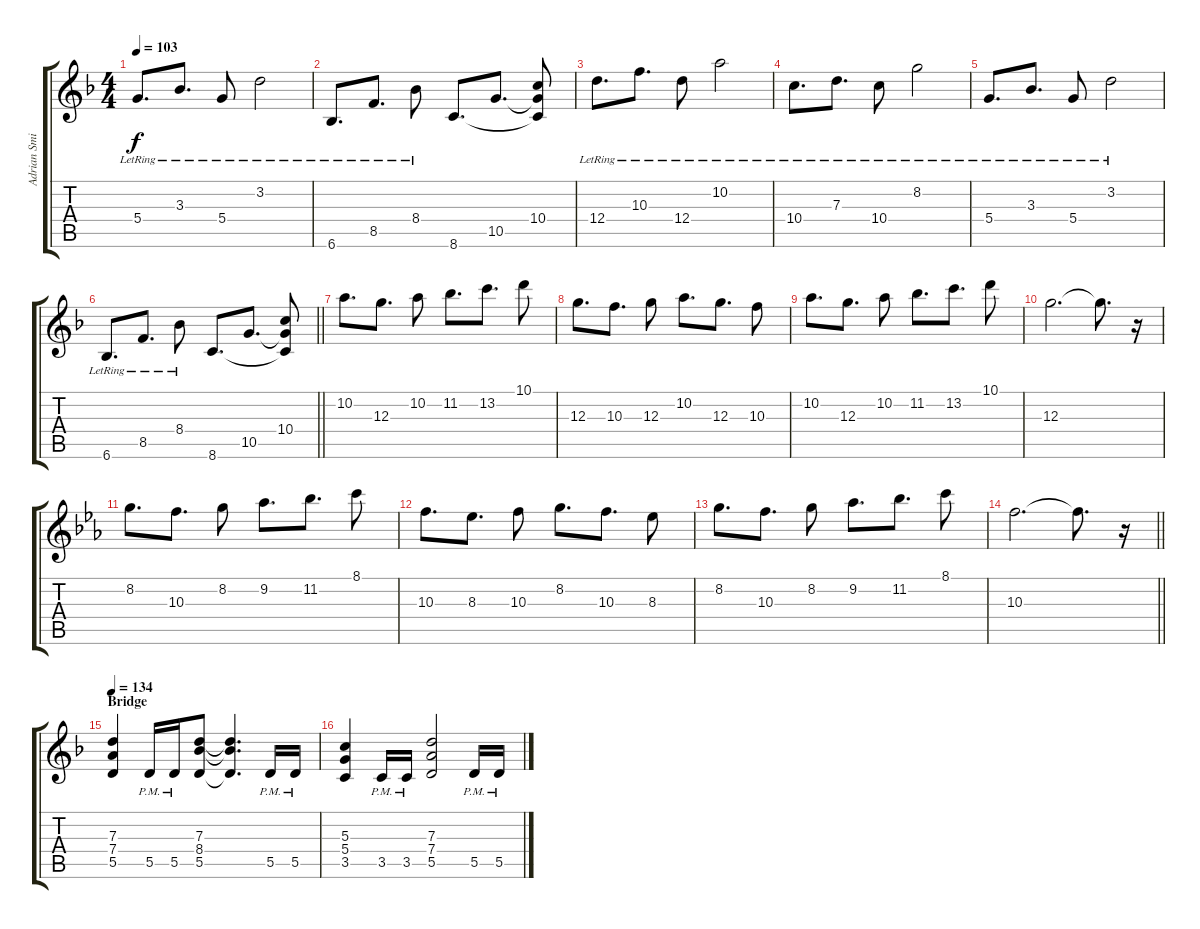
\track ("Adrian Smith" "Adrian Smi") {instrument distortionguitar}
\staff {score tabs}
\tuning (E4 B3 G3 D3 A2 E2) {hide}
\ts (4 4)
\tempo 103
\clef g2
\ks dminor
5.4{lr}.8{d dy f} 3.3{lr}.8{d} 5.4{lr}.8 3.2{lr}.2 |
6.6{lr}.8{d} 8.5{lr}.8{d} 8.4{lr}.8 8.6.8{d} 10.5.8{d} (10.4 10.5{t} 8.6{t}).8 |
12.4{lr}.8{d} 10.3{lr}.8{d} 12.4{lr}.8 10.2{lr}.2 |
10.4{lr}.8{d} 7.3{lr}.8{d} 10.4{lr}.8 8.2{lr}.2 |
5.4{lr}.8{d} 3.3{lr}.8{d} 5.4{lr}.8 3.2{lr}.2 |
\barLineRight lightlight
6.6{lr}.8{d} 8.5{lr}.8{d} 8.4{lr}.8 8.6.8{d} 10.5.8{d} (10.4 10.5{t} 8.6{t}).8 |
\section ("" "")
10.2.8{d instrument distortionguitar} 12.3.8{d} 10.2.8 11.2.8{d} 13.2.8{d} 10.1.8 |
12.3.8{d} 10.3.8{d} 12.3.8 10.2.8{d} 12.3.8{d} 10.3.8 |
10.2.8{d} 12.3.8{d} 10.2.8 11.2.8{d} 13.2.8{d} 10.1.8 |
12.3.2{d} 12.3{t}.8{d} r.16 |
\ks cminor
8.2.8{d} 10.3.8{d} 8.2.8 9.2.8{d} 11.2.8{d} 8.1.8 |
10.3.8{d} 8.3.8{d} 10.3.8 8.2.8{d} 10.3.8{d} 8.3.8 |
8.2.8{d} 10.3.8{d} 8.2.8 9.2.8{d} 11.2.8{d} 8.1.8 |
\barLineRight lightlight
10.3.2{d volume 10} 10.3{t}.8{d} r.16{volume 14} |
\section ("" "Bridge")
\tempo 134
\ks dminor
(7.3 7.4 5.5).4 5.5{pm}.16 5.5{pm}.16 (7.3 8.4 5.5).8 (7.3{t} 8.4{t} 5.5{t}).4{d} 5.5{pm}.16 5.5{pm}.16 |
(5.3 5.4 3.5).4 3.5{pm}.16 3.5{pm}.16 (7.3 7.4 5.5).2 5.5{pm}.16 5.5{pm}.16
